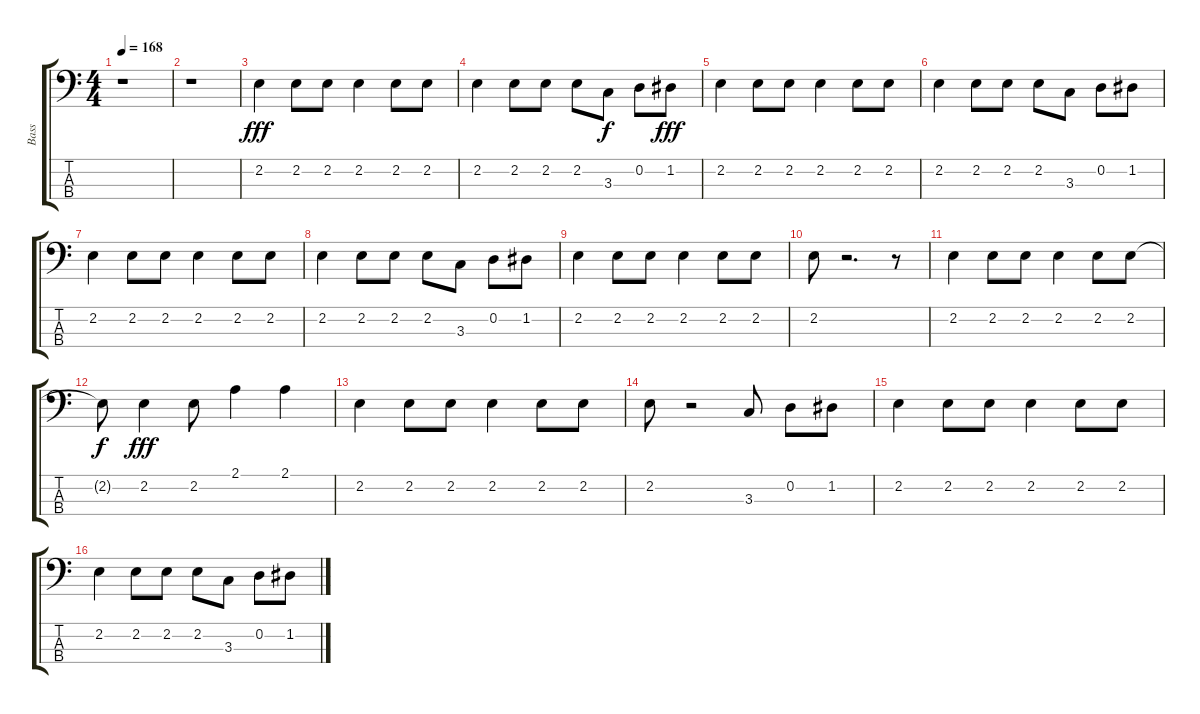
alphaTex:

\track ("Bass" "Bass") {instrument electricbassfinger}
\staff {score tabs}
\tuning (G2 D2 A1 E1) {hide}
\ts (4 4)
\tempo 168
\clef f4
\ks c
r.1{dy fff} |
r.1 |
2.2.4 2.2.8 2.2.8 2.2.4 2.2.8 2.2.8 |
2.2.4 2.2.8 2.2.8 2.2.8 3.3.8{dy f} 0.2.8 1.2.8{dy fff} |
2.2.4 2.2.8 2.2.8 2.2.4 2.2.8 2.2.8 |
2.2.4 2.2.8 2.2.8 2.2.8 3.3.8 0.2.8 1.2.8 |
2.2.4 2.2.8 2.2.8 2.2.4 2.2.8 2.2.8 |
2.2.4 2.2.8 2.2.8 2.2.8 3.3.8 0.2.8 1.2.8 |
2.2.4 2.2.8 2.2.8 2.2.4 2.2.8 2.2.8 |
2.2.8 r.2{d} r.8 |
2.2.4 2.2.8 2.2.8 2.2.4 2.2.8 2.2.8 |
2.2{t}.8{dy f} 2.2.4{dy fff} 2.2.8 2.1.4 2.1.4 |
2.2.4 2.2.8 2.2.8 2.2.4 2.2.8 2.2.8 |
2.2.8 r.2 3.3.8 0.2.8 1.2.8 |
2.2.4 2.2.8 2.2.8 2.2.4 2.2.8 2.2.8 |
2.2.4 2.2.8 2.2.8 2.2.8 3.3.8 0.2.8 1.2.8
